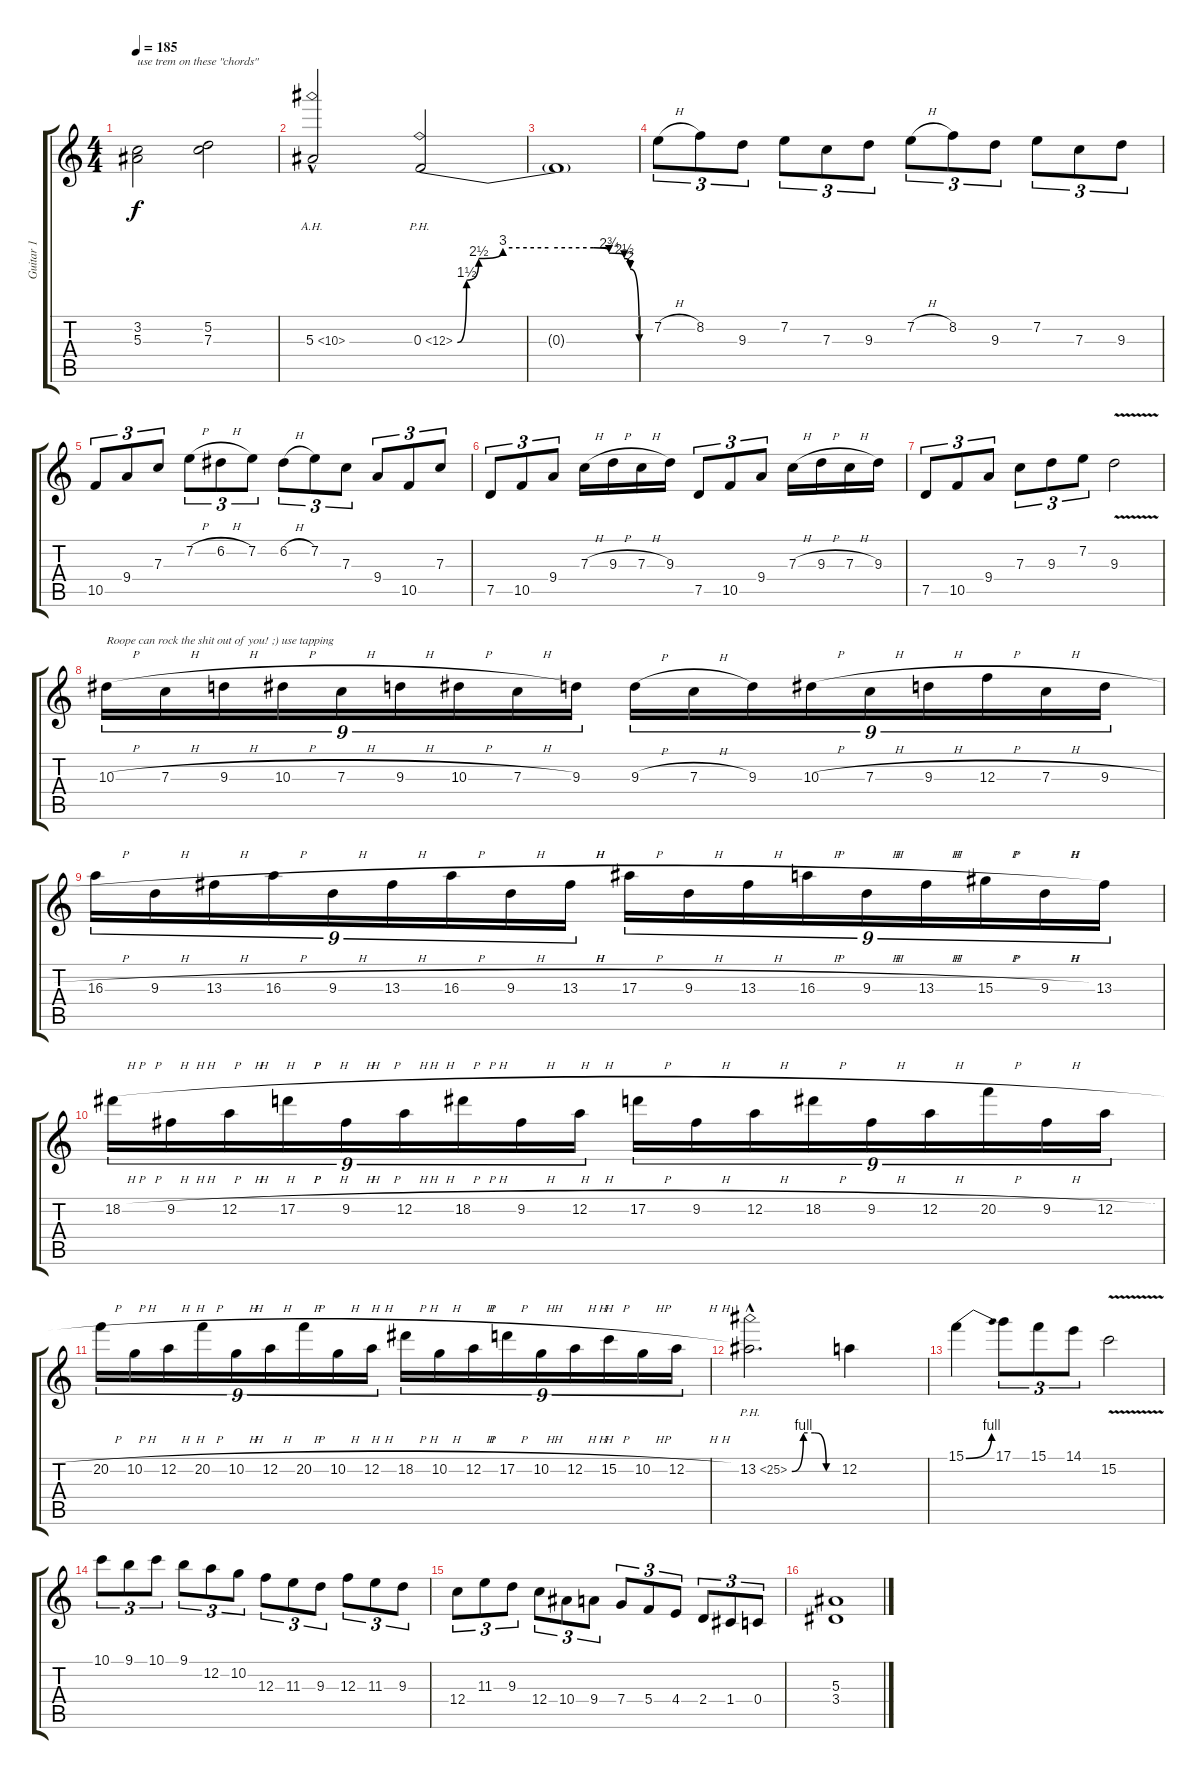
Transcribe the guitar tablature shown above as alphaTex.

\track ("Guitar 1" "Guitar 1") {instrument acousticguitarnylon}
\staff {score tabs}
\tuning (D4 A3 F3 C3 G2 D2) {hide}
\ts (4 4)
\tempo 185
\clef g2
\ks c
(3.2 5.3).2{txt "use trem on these \"chords\"" dy f} (5.2 7.3).2 |
5.3{ah 5 hac}.2 0.3{be (custom 0 0 3 6 7 10 15 12 30 12 45 12 50 11 55 10 57 8 60 0) ph 12}.2 |
0.3{t}.1 |
7.2{h}.8{tu (3 2)} 8.2.8{tu (3 2)} 9.3.8{tu (3 2)} 7.2.8{tu (3 2)} 7.3.8{tu (3 2)} 9.3.8{tu (3 2)} 7.2{h}.8{tu (3 2)} 8.2.8{tu (3 2)} 9.3.8{tu (3 2)} 7.2.8{tu (3 2)} 7.3.8{tu (3 2)} 9.3.8{tu (3 2)} |
10.5.8{tu (3 2)} 9.4.8{tu (3 2)} 7.3.8{tu (3 2)} 7.2{h}.8{tu (3 2)} 6.2{h}.8{tu (3 2)} 7.2.8{tu (3 2)} 6.2{h}.8{tu (3 2)} 7.2.8{tu (3 2)} 7.3.8{tu (3 2)} 9.4.8{tu (3 2)} 10.5.8{tu (3 2)} 7.3.8{tu (3 2)} |
7.5.8{tu (3 2)} 10.5.8{tu (3 2)} 9.4.8{tu (3 2)} 7.3{h}.16 9.3{h}.16 7.3{h}.16 9.3.16 7.5.8{tu (3 2)} 10.5.8{tu (3 2)} 9.4.8{tu (3 2)} 7.3{h}.16 9.3{h}.16 7.3{h}.16 9.3.16 |
7.5.8{tu (3 2)} 10.5.8{tu (3 2)} 9.4.8{tu (3 2)} 7.3.8{tu (3 2)} 9.3.8{tu (3 2)} 7.2.8{tu (3 2)} 9.3{v}.2 |
10.3{h}.16{tu (9 8) txt "Roope can rock the shit out of you! ;) use tapping"} 7.3{h}.16{tu (9 8)} 9.3{h}.16{tu (9 8)} 10.3{h}.16{tu (9 8)} 7.3{h}.16{tu (9 8)} 9.3{h}.16{tu (9 8)} 10.3{h}.16{tu (9 8)} 7.3{h}.16{tu (9 8)} 9.3.16{tu (9 8)} 9.3{h}.16{tu (9 8)} 7.3{h}.16{tu (9 8)} 9.3.16{tu (9 8)} 10.3{h}.16{tu (9 8)} 7.3{h}.16{tu (9 8)} 9.3{h}.16{tu (9 8)} 12.3{h}.16{tu (9 8)} 7.3{h}.16{tu (9 8)} 9.3{h}.16{tu (9 8)} |
16.3{h}.16{tu (9 8)} 9.3{h}.16{tu (9 8)} 13.3{h}.16{tu (9 8)} 16.3{h}.16{tu (9 8)} 9.3{h}.16{tu (9 8)} 13.3{h}.16{tu (9 8)} 16.3{h}.16{tu (9 8)} 9.3{h}.16{tu (9 8)} 13.3{h}.16{tu (9 8)} 17.3{h}.16{tu (9 8)} 9.3{h}.16{tu (9 8)} 13.3{h}.16{tu (9 8)} 16.3{h}.16{tu (9 8)} 9.3{h}.16{tu (9 8)} 13.3{h}.16{tu (9 8)} 15.3{h}.16{tu (9 8)} 9.3{h}.16{tu (9 8)} 13.3.16{tu (9 8)} |
18.2{h}.16{tu (9 8)} 9.2{h}.16{tu (9 8)} 12.2{h}.16{tu (9 8)} 17.2{h}.16{tu (9 8)} 9.2{h}.16{tu (9 8)} 12.2{h}.16{tu (9 8)} 18.2{h}.16{tu (9 8)} 9.2{h}.16{tu (9 8)} 12.2{h}.16{tu (9 8)} 17.2{h}.16{tu (9 8)} 9.2{h}.16{tu (9 8)} 12.2{h}.16{tu (9 8)} 18.2{h}.16{tu (9 8)} 9.2{h}.16{tu (9 8)} 12.2{h}.16{tu (9 8)} 20.2{h}.16{tu (9 8)} 9.2{h}.16{tu (9 8)} 12.2{h}.16{tu (9 8)} |
20.2{h}.16{tu (9 8)} 10.2{h}.16{tu (9 8)} 12.2{h}.16{tu (9 8)} 20.2{h}.16{tu (9 8)} 10.2{h}.16{tu (9 8)} 12.2{h}.16{tu (9 8)} 20.2{h}.16{tu (9 8)} 10.2{h}.16{tu (9 8)} 12.2{h}.16{tu (9 8)} 18.2{h}.16{tu (9 8)} 10.2{h}.16{tu (9 8)} 12.2{h}.16{tu (9 8)} 17.2{h}.16{tu (9 8)} 10.2{h}.16{tu (9 8)} 12.2{h}.16{tu (9 8)} 15.2{h}.16{tu (9 8)} 10.2{h}.16{tu (9 8)} 12.2{h}.16{tu (9 8)} |
13.2{be (custom 0 0 15 4 30 4 45 0 60 0) ph 12 hac}.2{d} 12.2.4 |
15.1{be (bend 0 0 60 4)}.4 17.1.8{tu (3 2)} 15.1.8{tu (3 2)} 14.1.8{tu (3 2)} 15.2{v}.2 |
10.1.8{tu (3 2)} 9.1.8{tu (3 2)} 10.1.8{tu (3 2)} 9.1.8{tu (3 2)} 12.2.8{tu (3 2)} 10.2.8{tu (3 2)} 12.3.8{tu (3 2)} 11.3.8{tu (3 2)} 9.3.8{tu (3 2)} 12.3.8{tu (3 2)} 11.3.8{tu (3 2)} 9.3.8{tu (3 2)} |
12.4.8{tu (3 2)} 11.3.8{tu (3 2)} 9.3.8{tu (3 2)} 12.4.8{tu (3 2)} 10.4.8{tu (3 2)} 9.4.8{tu (3 2)} 7.4.8{tu (3 2)} 5.4.8{tu (3 2)} 4.4.8{tu (3 2)} 2.4.8{tu (3 2)} 1.4.8{tu (3 2)} 0.4.8{tu (3 2)} |
(5.3 3.4).1
